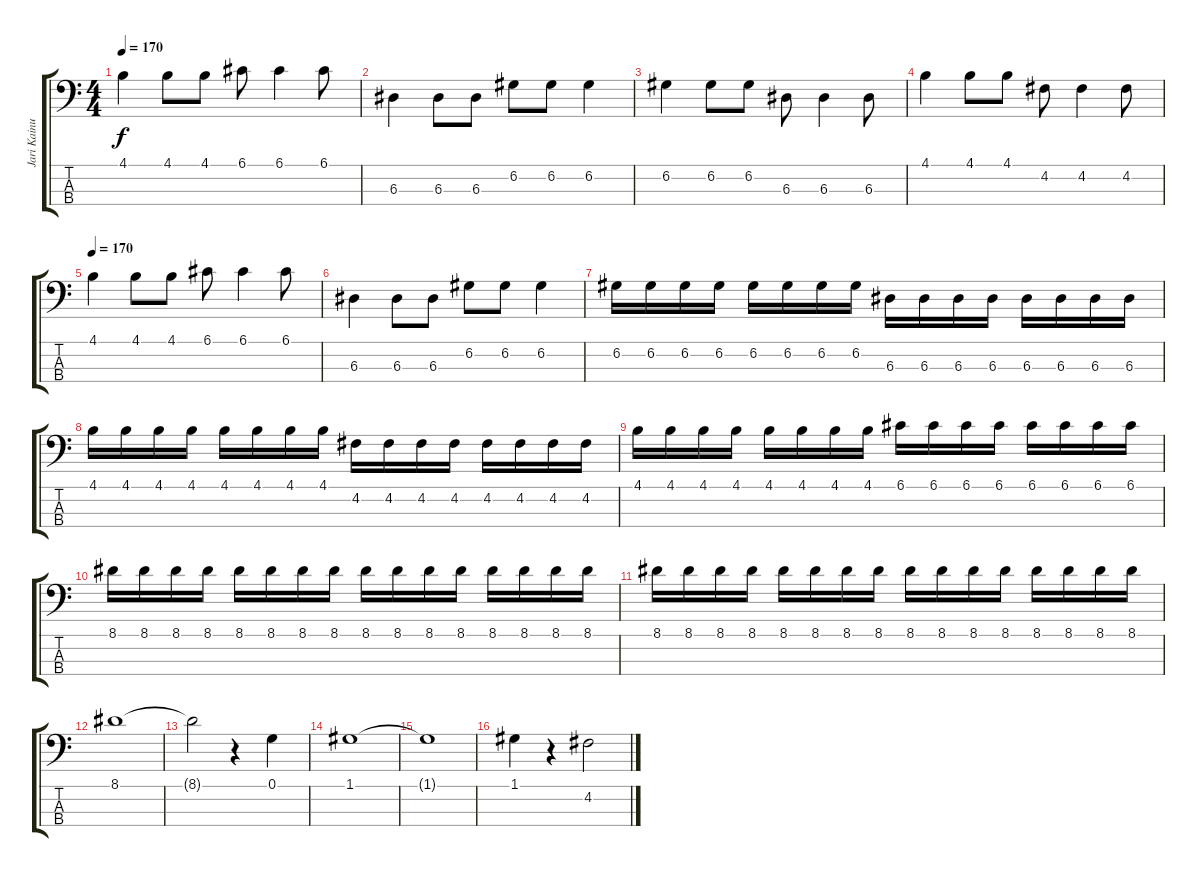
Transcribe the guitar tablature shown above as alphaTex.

\track ("Jari Kainulainen" "Jari Kainu") {instrument electricbasspick}
\staff {score tabs}
\tuning (G2 D2 A1 E1) {hide}
\ts (4 4)
\tempo 170
\clef f4
\ks c
4.1.4{dy f} 4.1.8 4.1.8 6.1.8 6.1.4 6.1.8 |
6.3.4 6.3.8 6.3.8 6.2.8 6.2.8 6.2.4 |
6.2.4 6.2.8 6.2.8 6.3.8 6.3.4 6.3.8 |
4.1.4 4.1.8 4.1.8 4.2.8 4.2.4 4.2.8 |
\tempo 170
4.1.4 4.1.8 4.1.8 6.1.8 6.1.4 6.1.8 |
6.3.4 6.3.8 6.3.8 6.2.8 6.2.8 6.2.4 |
6.2.16 6.2.16 6.2.16 6.2.16 6.2.16 6.2.16 6.2.16 6.2.16 6.3.16 6.3.16 6.3.16 6.3.16 6.3.16 6.3.16 6.3.16 6.3.16 |
4.1.16 4.1.16 4.1.16 4.1.16 4.1.16 4.1.16 4.1.16 4.1.16 4.2.16 4.2.16 4.2.16 4.2.16 4.2.16 4.2.16 4.2.16 4.2.16 |
4.1.16 4.1.16 4.1.16 4.1.16 4.1.16 4.1.16 4.1.16 4.1.16 6.1.16 6.1.16 6.1.16 6.1.16 6.1.16 6.1.16 6.1.16 6.1.16 |
8.1.16 8.1.16 8.1.16 8.1.16 8.1.16 8.1.16 8.1.16 8.1.16 8.1.16 8.1.16 8.1.16 8.1.16 8.1.16 8.1.16 8.1.16 8.1.16 |
8.1.16 8.1.16 8.1.16 8.1.16 8.1.16 8.1.16 8.1.16 8.1.16 8.1.16 8.1.16 8.1.16 8.1.16 8.1.16 8.1.16 8.1.16 8.1.16 |
8.1.1 |
8.1{t}.2 r.4 0.1.4 |
1.1.1 |
1.1{t}.1 |
1.1.4 r.4 4.2.2
